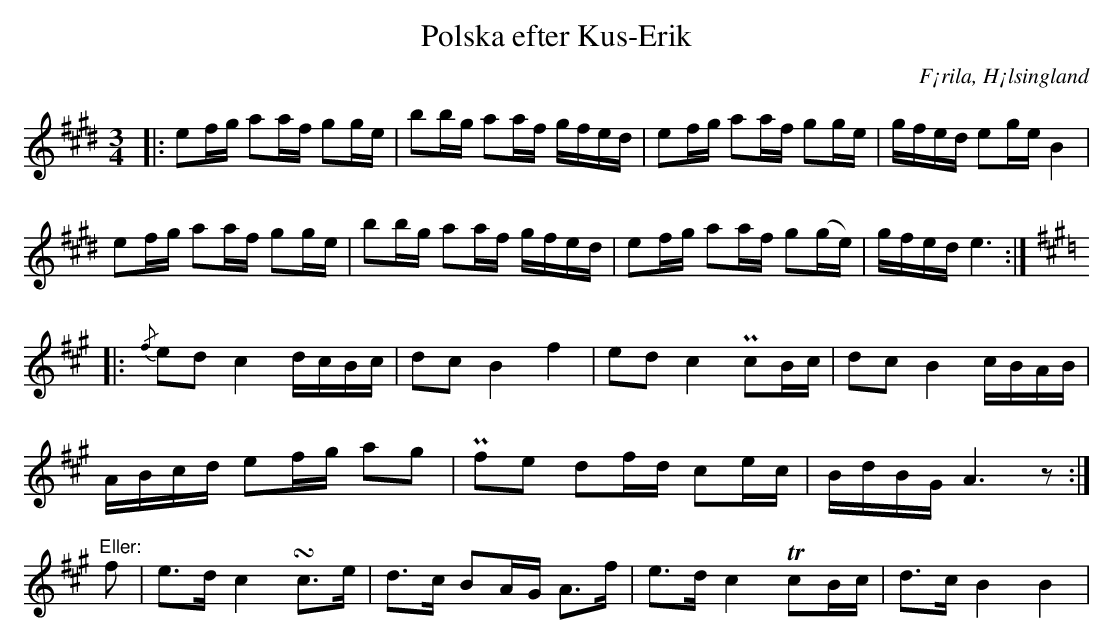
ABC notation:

X:1
T: Polska efter Kus-Erik
O: F¡rila, H¡lsingland
M: 3/4
L: 1/16
K: E
|: e2fg a2af g2ge | b2bg a2af gfed | e2fg a2af g2ge | gfed e2ge B4 |
   e2fg a2af g2ge | b2bg a2af gfed | e2fg a2af g2(ge) | gfed e6 :|
K: A
             |: {/f}e2d2 c4   dcBc    | d2c2  B4   f4    | e2d2  c4 Pc2Bc  | d2c2  B4 cBAB |
                ABcd     e2fg a2g2        | Pf2e2 d2fd c2ec  | BdBG  A6 z2    :|
"^Eller:" f2 |  e2>d2    c4   !turn!c2>e2 | d2>c2 B2AG A2>f2 | e2>d2 c4 Tc2Bc  | d2>c2 B4 B4       |
